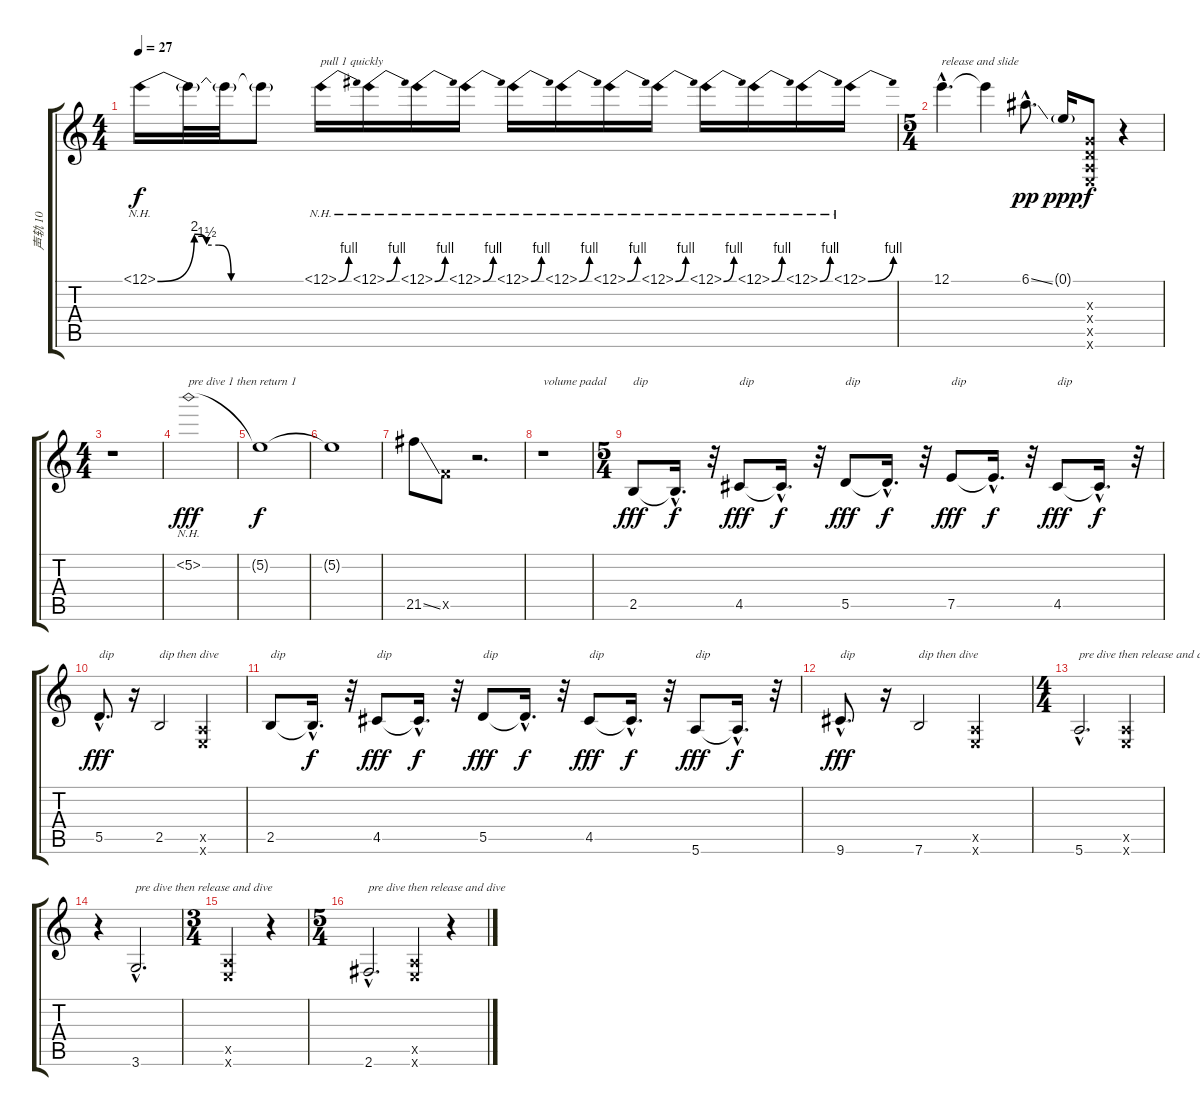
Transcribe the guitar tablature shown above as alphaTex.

\track ("声轨 10" "声轨 10") {instrument distortionguitar}
\staff {score tabs}
\tuning (E4 B3 G3 D3 A2 E2) {hide}
\ts (4 4)
\tempo 27
\clef g2
\ks c
12.1{be (custom 0 0 15 8 20 6 25 6 30 0 60 0) nh}.16{dy f volume 0} 12.1{t}.32 12.1{t}.32 12.1{t}.8 12.1{be (bend 0 0 60 4) nh}.16{txt "pull 1 quickly" volume 0} 12.1{be (bend 0 0 60 4) nh}.16{volume 0} 12.1{be (bend 0 0 60 4) nh}.16{volume 0} 12.1{be (bend 0 0 60 4) nh}.16{volume 0} 12.1{be (bend 0 0 60 4) nh}.16{volume 0} 12.1{be (bend 0 0 60 4) nh}.16{volume 0} 12.1{be (bend 0 0 60 4) nh}.16{volume 0} 12.1{be (bend 0 0 60 4) nh}.16{volume 0} 12.1{be (bend 0 0 60 4) nh}.16{volume 0} 12.1{be (bend 0 0 60 4) nh}.16{volume 0} 12.1{be (bend 0 0 60 4) nh}.16{volume 0} 12.1{be (bend 0 0 60 4) nh}.16{volume 0} |
\ts (5 4)
12.1{hac}.4{d txt "release and slide" volume 0} 12.1{t}.4 6.1{ss hac}.8{d dy pp volume 0} 0.1{g}.16{dy ppp volume 0} (0.3{x} 0.4{x} 0.5{x} 0.6{x}).8{dy f volume 0} r.4 |
\ts (4 4)
r.1 |
5.2{nh}.1{txt "pre dive 1 then return 1" dy fff volume 0} |
5.2{t}.1{dy f volume 0} |
5.2{t}.1{volume 0} |
21.5{ss}.8{volume 0} 8.5{x}.8{volume 0} r.2{d} |
r.1{txt "volume padal"} |
\ts (5 4)
2.5.8{txt "dip " dy fff volume 0} 2.5{hac t}.16{d dy f} r.32 4.5.8{txt "dip" dy fff volume 0} 4.5{hac t}.16{d dy f} r.32 5.5.8{txt "dip" dy fff volume 0} 5.5{hac t}.16{d dy f} r.32 7.5.8{txt "dip" dy fff volume 0} 7.5{hac t}.16{d dy f} r.32 4.5.8{txt "dip" dy fff volume 0} 4.5{hac t}.16{d dy f} r.32 |
5.5{hac}.8{d txt "dip" dy fff volume 0} r.16 2.5.2{txt "dip then dive" volume 0} (0.5{x} 0.6{x}).2{volume 0} |
2.5.8{txt "dip" volume 0} 2.5{hac t}.16{d dy f} r.32 4.5.8{txt "dip" dy fff volume 0} 4.5{hac t}.16{d dy f} r.32 5.5.8{txt "dip" dy fff volume 0} 5.5{hac t}.16{d dy f} r.32 4.5.8{txt "dip" dy fff volume 0} 4.5{hac t}.16{d dy f} r.32 5.6.8{txt "dip" dy fff volume 0} 5.6{hac t}.16{d dy f} r.32 |
9.6{hac}.8{d txt "dip" dy fff volume 0} r.16 7.6.2{txt "dip then dive" volume 0} (0.5{x} 0.6{x}).2{volume 0} |
\ts (4 4)
5.6{hac}.2{d txt "pre dive then release and dive" volume 0} (0.5{x} 0.6{x}).4{volume 0} |
r.4 3.6{hac}.2{d txt "pre dive then release and dive" volume 0} |
\ts (3 4)
(0.5{x} 0.6{x}).2{volume 0} r.4 |
\ts (5 4)
2.6{hac}.2{d txt "pre dive then release and dive" volume 0} (0.5{x} 0.6{x}).4{volume 0} r.4
